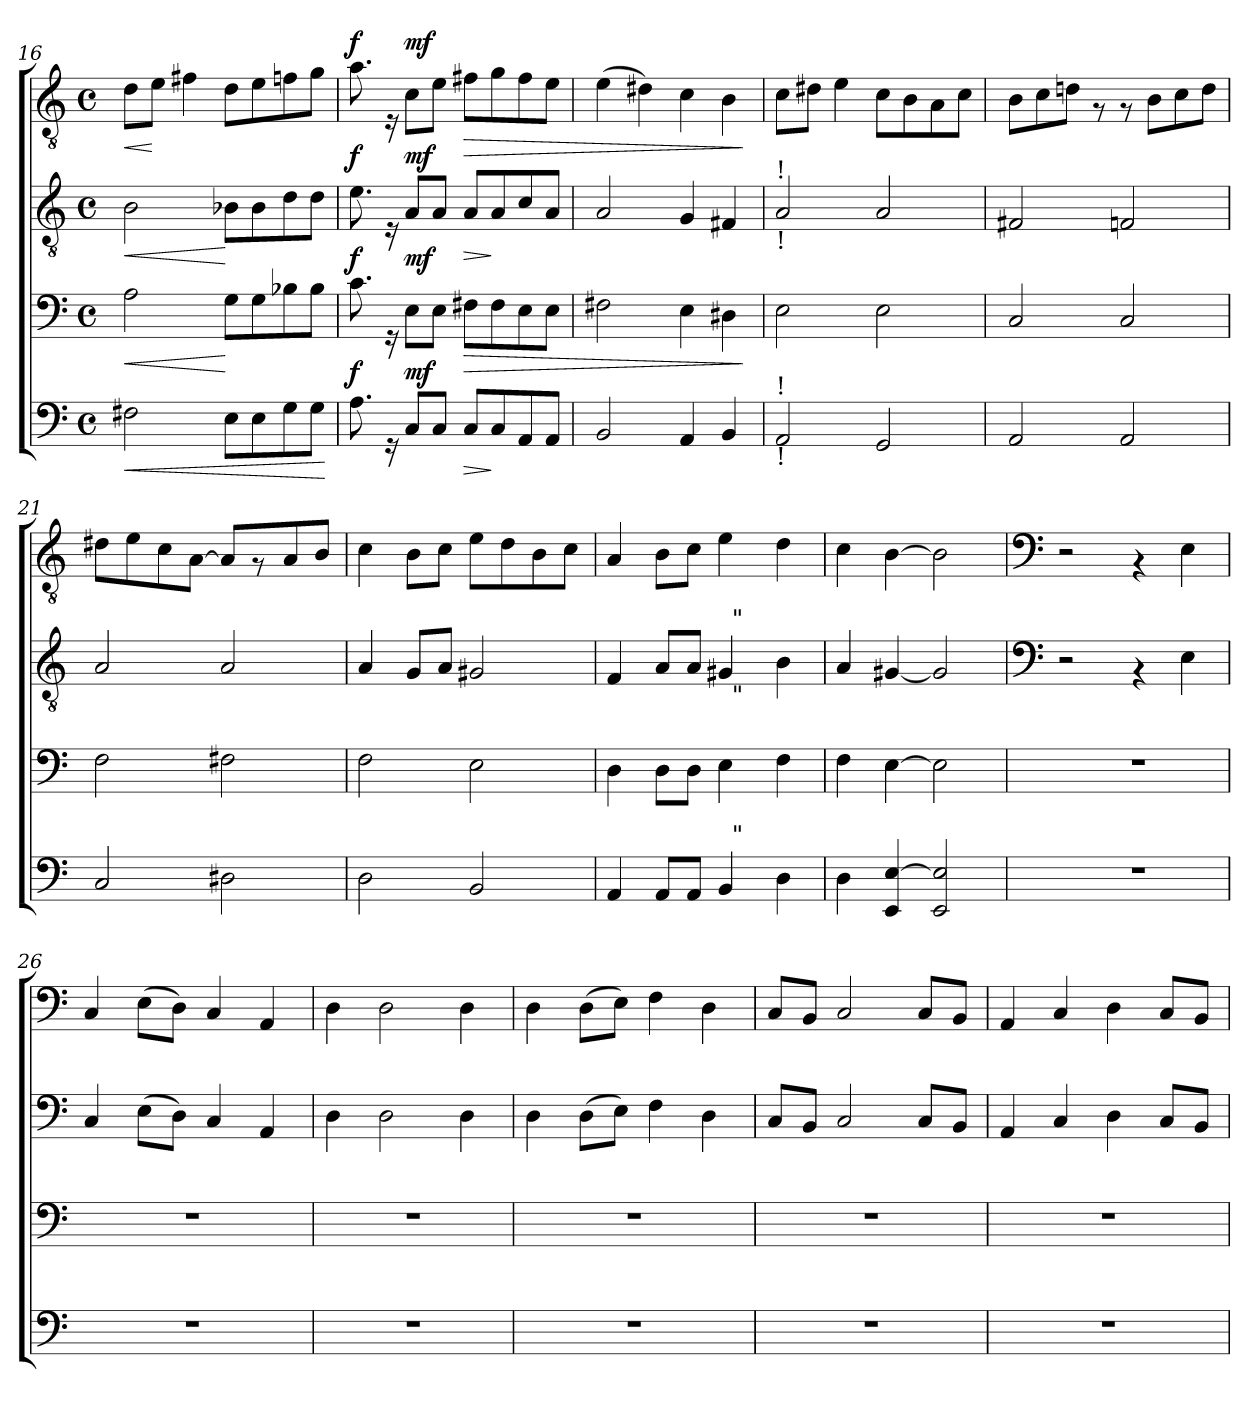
**kern	**dynam	**kern	**dynam	**kern	**dynam	**kern	**dynam
*part4	*part4	*part3	*part3	*part2	*part2	*part1	*part1
*staff4	*staff4	*staff3	*staff3	*staff2	*staff2	*staff1	*staff1
*clefF4	*	*clefF4	*	*clefGv2	*	*clefGv2	*
*k[]	*	*k[]	*	*k[]	*	*k[]	*
*C:	*	*C:	*	*C:	*	*C:	*
*M4/4	*	*M4/4	*	*M4/4	*	*M4/4	*
*met(c)	*	*met(c)	*	*met(c)	*	*met(c)	*
=16	=16	=16	=16	=16	=16	=16	=16
!	!LO:HP:b	!	!LO:HP:b	!	!LO:HP:b	!	!LO:HP:b
2F#X\	<	2A\	<	2B\	<	8d\L	<
.	.	.	.	.	.	8e\J	[
.	.	.	.	.	.	4f#X\	.
8E\L	.	8G\L	[	8B-X\L	[	8d\L	.
8E\	.	8G\	.	8B-\	.	8e\	.
8G\	.	8B-X\	.	8d\	.	8fn\	.
8G\J	.	8B-\J	.	8d\J	.	8g\J	.
.	[	.	.	.	.	.	.
=17	=17	=17	=17	=17	=17	=17	=17
!	!LO:DY:a	!	!LO:DY:a	!	!LO:DY:a	!	!LO:DY:a
8.A\	f	8.c\	f	8.e\	f	8.a\	f
16rGG	.	16rGG	.	16rE	.	16rE	.
!	!LO:DY:a	!	!LO:DY:a	!	!LO:DY:a	!	!LO:DY:a
8C/L	mf	8E\L	mf	8A/L	mf	8c\L	mf
8C/J	.	8E\J	.	8A/J	.	8e\J	.
!	!LO:HP:b	!	!LO:HP:b	!	!LO:HP:b	!	!LO:HP:b
8C/L	>	8F#X\L	>	8A/L	>	8f#X\L	>
8C/	]	8F#\	.	8A/	]	8g\	.
8AA/	.	8E\	.	8c/	.	8f#\	.
8AA/J	.	8E\J	.	8A/J	.	8e\J	.
=18	=18	=18	=18	=18	=18	=18	=18
2BB/	.	2F#X\	.	2A/	.	(>4e\	.
.	.	.	.	.	.	4d#X\)	.
4AA/	.	4E\	.	4G/	.	4c\	.
4BB/	.	4D#X\	.	4F#X/	.	4B\	.
.	.	.	]	.	.	.	]
!!LO:LB:g=z
=19	=19	=19	=19	=19	=19	=19	=19
!	!	!	!	!LO:TX:a:t=!	!	!	!
!	!	!	!	!LO:TX:b:t=!	!	!	!
!LO:TX:a:t=!	!	!	!	!	!	!	!
!LO:TX:b:t=!	!	!	!	!	!	!	!
2AA/	.	2E\	.	2A/	.	8c\L	.
.	.	.	.	.	.	8d#X\J	.
.	.	.	.	.	.	4e\	.
2GG/	.	2E\	.	2A/	.	8c\L	.
.	.	.	.	.	.	8B\	.
.	.	.	.	.	.	8A\	.
.	.	.	.	.	.	8c\J	.
=20	=20	=20	=20	=20	=20	=20	=20
2AA/	.	2C/	.	2F#X/	.	8B\L	.
.	.	.	.	.	.	8c\	.
.	.	.	.	.	.	8dni\J	.
.	.	.	.	.	.	8rF	.
2AA/	.	2C/	.	2Fn/	.	8rF	.
.	.	.	.	.	.	8B\L	.
.	.	.	.	.	.	8c\	.
.	.	.	.	.	.	8d\J	.
=21	=21	=21	=21	=21	=21	=21	=21
2C/	.	2F\	.	2A/	.	8d#X\L	.
.	.	.	.	.	.	8e\	.
.	.	.	.	.	.	8c\	.
.	.	.	.	.	.	[>8A\J	.
2D#X\	.	2F#X\	.	2A/	.	8A/L]	.
.	.	.	.	.	.	8rF	.
.	.	.	.	.	.	8A/	.
.	.	.	.	.	.	8B/J	.
=22	=22	=22	=22	=22	=22	=22	=22
2D\	.	2F\	.	4A/	.	4c\	.
.	.	.	.	8G/L	.	8B\L	.
.	.	.	.	8A/J	.	8c\J	.
2BB/	.	2E\	.	2G#X/	.	8e\L	.
.	.	.	.	.	.	8d\	.
.	.	.	.	.	.	8B\	.
.	.	.	.	.	.	8c\J	.
!!LO:LB:g=z
=23	=23	=23	=23	=23	=23	=23	=23
*^	*	*	*	*^	*	*	*
4AA/	2ryy	.	4D\	.	4F/	2ryy	.	4A/	.
8AA/L	.	.	8D\L	.	8A/L	.	.	8B\L	.
8AA/J	.	.	8D\J	.	8A/J	.	.	8c\J	.
4BB/	32ryy	.	4E\	.	4G#X/	32ryy	.	4e\	.
!	!	!	!	!	!	!LO:TX:a:t="	!	!	!
!	!	!	!	!	!	!LO:TX:b:t="	!	!	!
!	!LO:TX:a:t="	!	!	!	!	!	!	!	!
.	4...ryy	.	.	.	.	4...ryy	.	.	.
4D\	.	.	4F\	.	4B\	.	.	4d\	.
*v	*v	*	*	*	*v	*v	*	*	*
=24	=24	=24	=24	=24	=24	=24	=24
4D\	.	4F\	.	4A/	.	4c\	.
4EE/ [<4E/	.	[>4E\	.	[<4G#X/	.	[>4B\	.
2EE/ 2E/]	.	2E\]	.	2G#/]	.	2B\]	.
!!LO:PB:g=z
=25!	=25!	=25!	=25!	=25!	=25!	=25!	=25!
*	*	*	*	*clefF4	*	*clefF4	*
1r	.	1r	.	2r	.	2r	.
.	.	.	.	4rAA	.	4rAA	.
.	.	.	.	4E\	.	4E\	.
=26	=26	=26	=26	=26	=26	=26	=26
1r	.	1r	.	4C/	.	4C/	.
.	.	.	.	(>8E\L	.	(>8E\L	.
.	.	.	.	8D\J)	.	8D\J)	.
.	.	.	.	4C/	.	4C/	.
.	.	.	.	4AA/	.	4AA/	.
=27	=27	=27	=27	=27	=27	=27	=27
1r	.	1r	.	4D\	.	4D\	.
.	.	.	.	2D\	.	2D\	.
.	.	.	.	4D\	.	4D\	.
=28	=28	=28	=28	=28	=28	=28	=28
1r	.	1r	.	4D\	.	4D\	.
.	.	.	.	(>8D\L	.	(>8D\L	.
.	.	.	.	8E\J)	.	8E\J)	.
.	.	.	.	4F\	.	4F\	.
.	.	.	.	4D\	.	4D\	.
=29	=29	=29	=29	=29	=29	=29	=29
1r	.	1r	.	8C/L	.	8C/L	.
.	.	.	.	8BB/J	.	8BB/J	.
.	.	.	.	2C/	.	2C/	.
.	.	.	.	8C/L	.	8C/L	.
.	.	.	.	8BB/J	.	8BB/J	.
!!LO:LB:g=z
=30	=30	=30	=30	=30	=30	=30	=30
1r	.	1r	.	4AA/	.	4AA/	.
.	.	.	.	4C/	.	4C/	.
.	.	.	.	4D\	.	4D\	.
.	.	.	.	8C/L	.	8C/L	.
.	.	.	.	8BB/J	.	8BB/J	.
=	=	=	=	=	=	=	=
*-	*-	*-	*-	*-	*-	*-	*-
